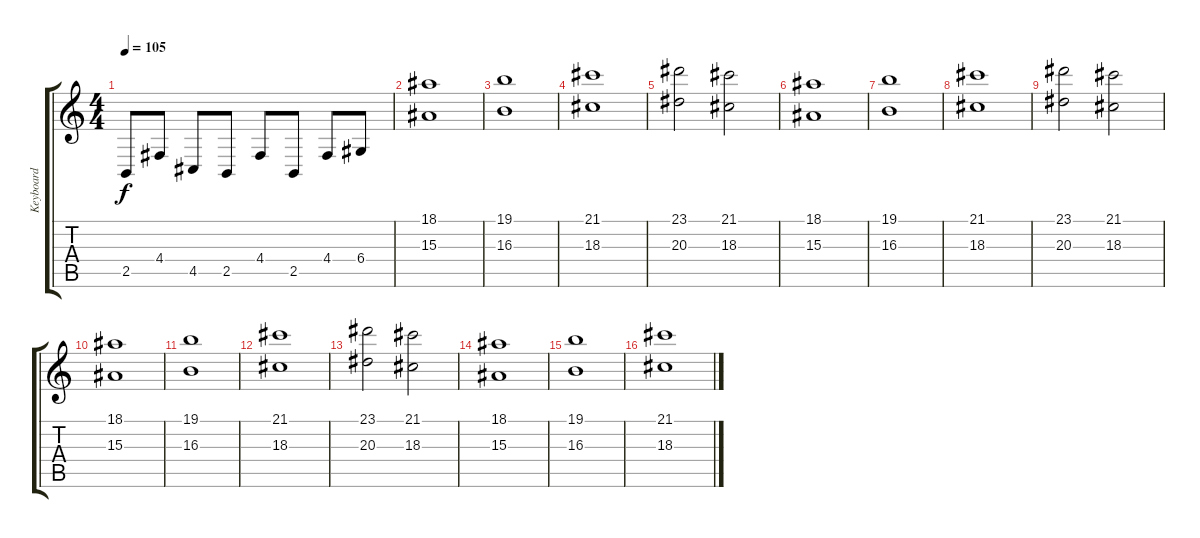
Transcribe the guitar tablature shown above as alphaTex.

\track ("Keyboard" "Keyboard") {instrument stringensemble1}
\staff {score tabs}
\tuning (E4 B3 G3 D3 A2 E2) {hide}
\ts (4 4)
\tempo 105
\clef g2
\ks c
2.5.8{dy f} 4.4.8 4.5.8 2.5.8 4.4.8 2.5.8 4.4.8 6.4.8 |
(18.1 15.3).1{instrument stringensemble1} |
(19.1 16.3).1 |
(21.1 18.3).1 |
(23.1 20.3).2 (21.1 18.3).2 |
(18.1 15.3).1 |
(19.1 16.3).1 |
(21.1 18.3).1 |
(23.1 20.3).2 (21.1 18.3).2 |
(18.1 15.3).1 |
(19.1 16.3).1 |
(21.1 18.3).1 |
(23.1 20.3).2 (21.1 18.3).2 |
(18.1 15.3).1 |
(19.1 16.3).1 |
(21.1 18.3).1
